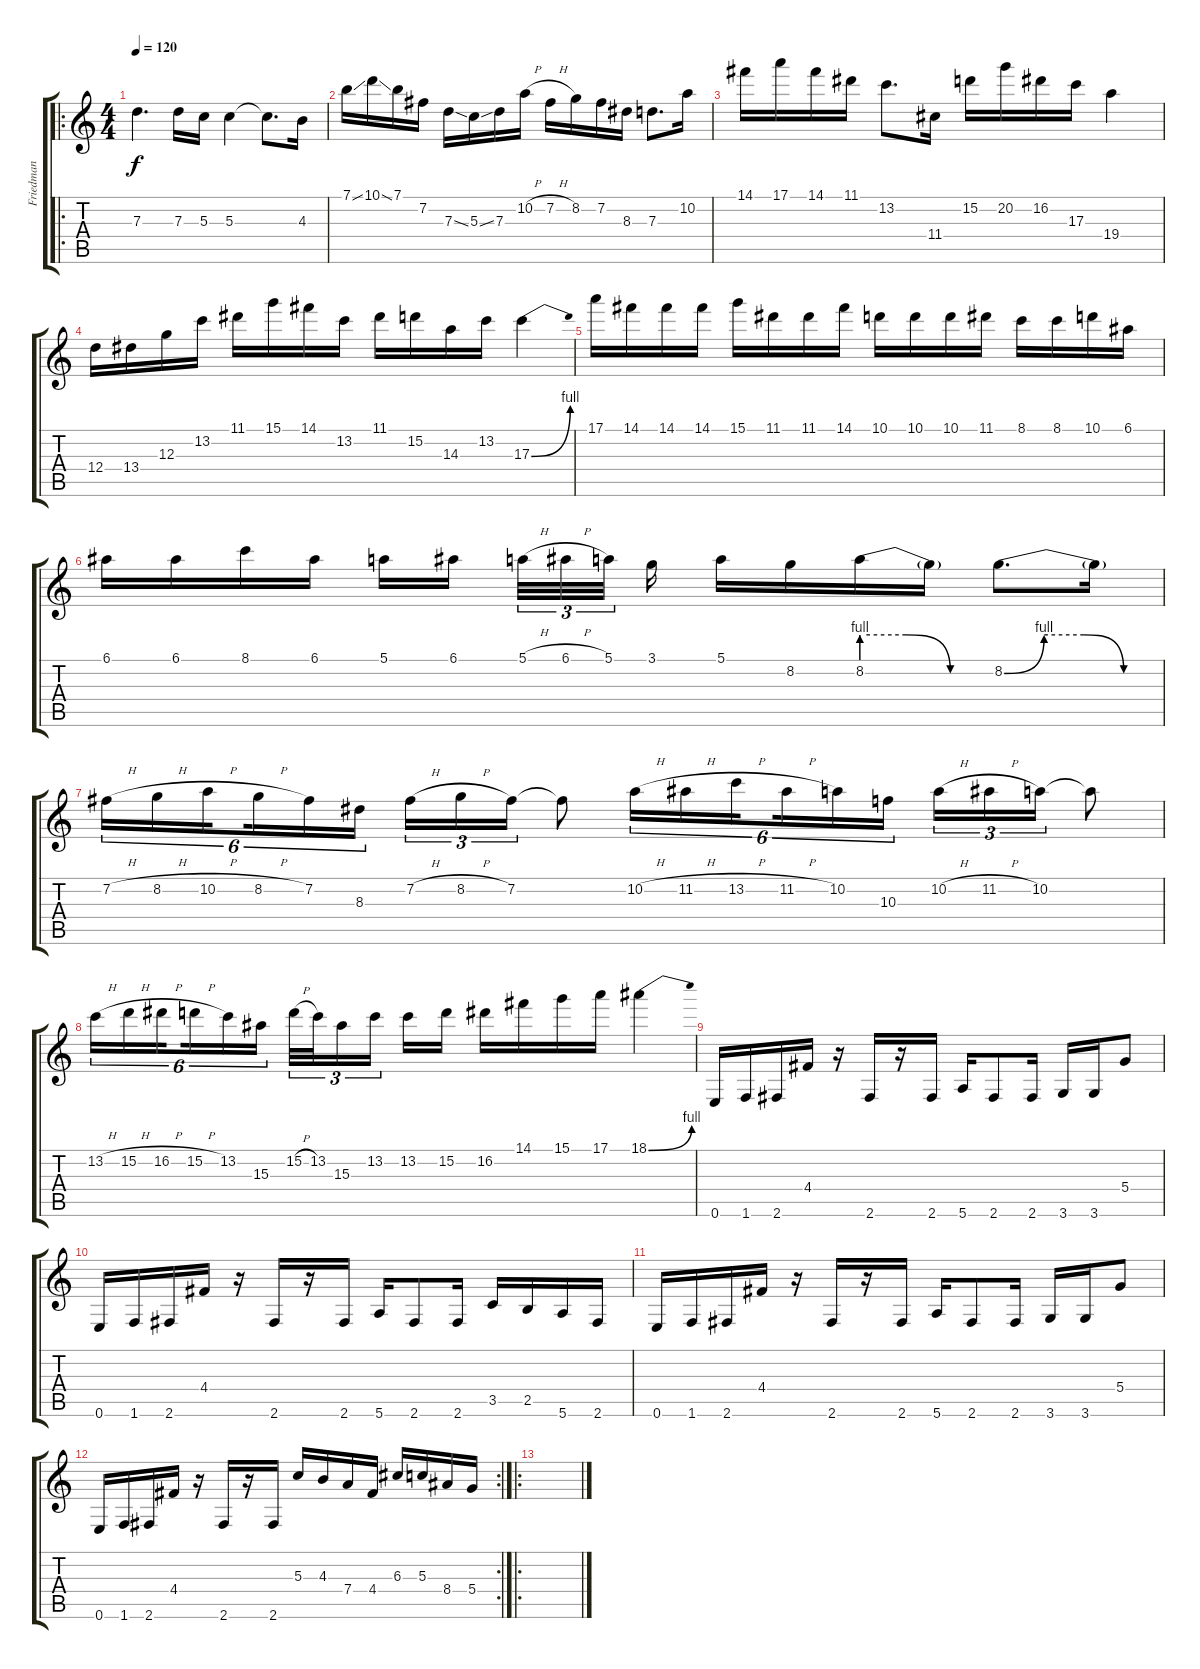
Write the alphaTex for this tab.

\track ("Friedman" "Friedman") {instrument distortionguitar}
\staff {score tabs}
\tuning (E4 B3 G3 D3 A2 E2) {hide}
\ro
\ts (4 4)
\tempo 120
\clef g2
\ks c
7.3.4{d dy f} 7.3.16 5.3.16 5.3.4 5.3{t}.8{d} 4.3.16 |
7.1{ss}.16 10.1{ss}.16 7.1.16 7.2.16 7.3{ss}.16 5.3{ss}.16 7.3.16 10.2{h}.16 7.2{h}.16 8.2.16 7.2.16 8.3.16 7.3.8{d} 10.2.16 |
14.1.16 17.1.16 14.1.16 11.1.16 13.2.8{d} 11.4.16 15.2.16 20.2.16 16.2.16 17.3.16 19.4.4 |
12.4.16 13.4.16 12.3.16 13.2.16 11.1.16 15.1.16 14.1.16 13.2.16 11.1.16 15.2.16 14.3.16 13.2.16 17.3{be (bend 0 0 60 4)}.4 |
17.1.16 14.1.16 14.1.16 14.1.16 15.1.16 11.1.16 11.1.16 14.1.16 10.1.16 10.1.16 10.1.16 11.1.16 8.1.16 8.1.16 10.1.16 6.1.16 |
6.1.16 6.1.16 8.1.16 6.1.16 5.1.16 6.1.16{beam splitsecondary} 5.1{h}.32{tu (3 2)} 6.1{h}.32{tu (3 2)} 5.1.32{tu (3 2) beam splitsecondary} 3.1.16 5.1.16 8.2.16 8.2{be (custom 0 4 20 4 40 0 60 0)}.16 8.2{t}.16 8.2{be (custom 0 0 15 4 30 4 45 0 60 0)}.8{d} 8.2{t}.16 |
7.2{h}.16{tu (6 4)} 8.2{h}.16{tu (6 4)} 10.2{h}.16{tu (6 4) beam splitsecondary} 8.2{h}.16{tu (6 4)} 7.2.16{tu (6 4)} 8.3.16{tu (6 4)} 7.2{h}.16{tu (3 2)} 8.2{h}.16{tu (3 2)} 7.2.16{tu (3 2)} 7.2{t}.8 10.2{h}.16{tu (6 4)} 11.2{h}.16{tu (6 4)} 13.2{h}.16{tu (6 4) beam splitsecondary} 11.2{h}.16{tu (6 4)} 10.2.16{tu (6 4)} 10.3.16{tu (6 4)} 10.2{h}.16{tu (3 2)} 11.2{h}.16{tu (3 2)} 10.2.16{tu (3 2)} 10.2{t}.8 |
13.2{h}.16{tu (6 4)} 15.2{h}.16{tu (6 4)} 16.2{h}.16{tu (6 4) beam splitsecondary} 15.2{h}.16{tu (6 4)} 13.2.16{tu (6 4)} 15.3.16{tu (6 4)} 15.2{h}.32{tu (3 2)} 13.2.32{tu (3 2)} 15.3.16{tu (3 2)} 13.2.16{tu (3 2) beam splitsecondary} 13.2.16 15.2.16 16.2.16 14.1.16 15.1.16 17.1.16 18.1{be (bend 0 0 60 4)}.4 |
0.6.16 1.6.16 2.6.16 4.4.16 r.16 2.6.16 r.16 2.6.16 5.6.16 2.6.8 2.6.16 3.6.16 3.6.16 5.4.8 |
0.6.16 1.6.16 2.6.16 4.4.16 r.16 2.6.16 r.16 2.6.16 5.6.16 2.6.8 2.6.16 3.5.16 2.5.16 5.6.16 2.6.16 |
0.6.16 1.6.16 2.6.16 4.4.16 r.16 2.6.16 r.16 2.6.16 5.6.16 2.6.8 2.6.16 3.6.16 3.6.16 5.4.8 |
\rc 2
0.6.16 1.6.16 2.6.16 4.4.16 r.16 2.6.16 r.16 2.6.16 5.3.16 4.3.16 7.4.16 4.4.16 6.3.16 5.3.16 8.4.16 5.4.16 |
\ro
